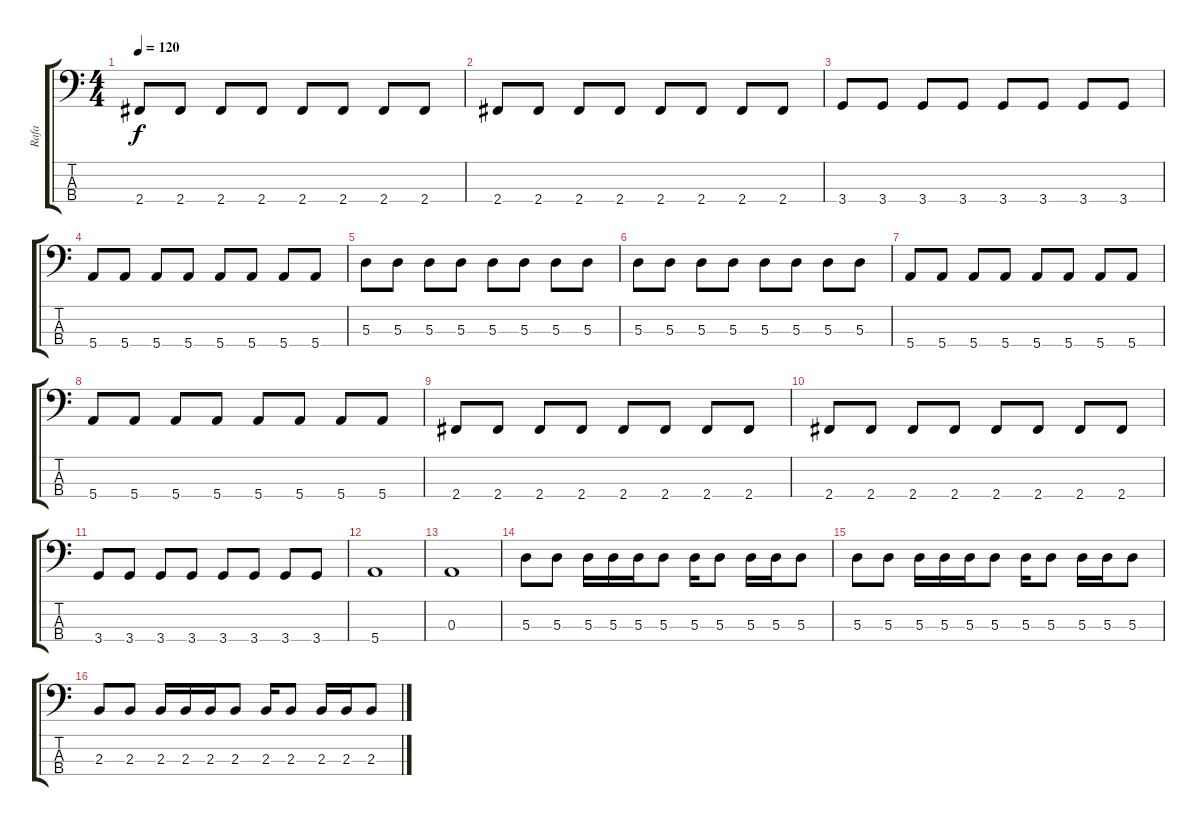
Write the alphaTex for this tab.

\track ("Rafa" "Rafa") {instrument electricbasspick}
\staff {score tabs}
\tuning (G2 D2 A1 E1) {hide}
\ts (4 4)
\tempo 120
\clef f4
\ks c
2.4.8{dy f} 2.4.8 2.4.8 2.4.8 2.4.8 2.4.8 2.4.8 2.4.8 |
2.4.8 2.4.8 2.4.8 2.4.8 2.4.8 2.4.8 2.4.8 2.4.8 |
3.4.8 3.4.8 3.4.8 3.4.8 3.4.8 3.4.8 3.4.8 3.4.8 |
5.4.8 5.4.8 5.4.8 5.4.8 5.4.8 5.4.8 5.4.8 5.4.8 |
5.3.8 5.3.8 5.3.8 5.3.8 5.3.8 5.3.8 5.3.8 5.3.8 |
5.3.8 5.3.8 5.3.8 5.3.8 5.3.8 5.3.8 5.3.8 5.3.8 |
5.4.8 5.4.8 5.4.8 5.4.8 5.4.8 5.4.8 5.4.8 5.4.8 |
5.4.8 5.4.8 5.4.8 5.4.8 5.4.8 5.4.8 5.4.8 5.4.8 |
2.4.8 2.4.8 2.4.8 2.4.8 2.4.8 2.4.8 2.4.8 2.4.8 |
2.4.8 2.4.8 2.4.8 2.4.8 2.4.8 2.4.8 2.4.8 2.4.8 |
3.4.8 3.4.8 3.4.8 3.4.8 3.4.8 3.4.8 3.4.8 3.4.8 |
5.4.1 |
0.3.1 |
5.3.8 5.3.8 5.3.16 5.3.16 5.3.16 5.3.8 5.3.16 5.3.8 5.3.16 5.3.16 5.3.8 |
5.3.8 5.3.8 5.3.16 5.3.16 5.3.16 5.3.8 5.3.16 5.3.8 5.3.16 5.3.16 5.3.8 |
2.3.8 2.3.8 2.3.16 2.3.16 2.3.16 2.3.8 2.3.16 2.3.8 2.3.16 2.3.16 2.3.8
